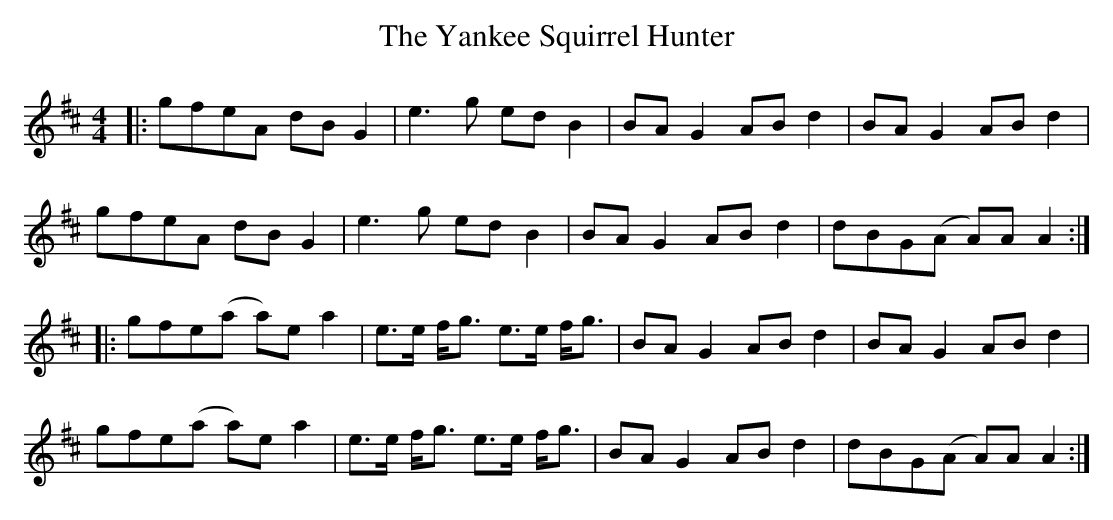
X:1
T:The Yankee Squirrel Hunter
M:4/4
L:1/8
K:Amix
|:gfeA dBG2|e3g edB2|BAG2 ABd2|BAG2 ABd2|
  gfeA dBG2|e3g edB2|BAG2 ABd2|dBG(A A)A A2:|
|:gfe(a a)ea2|e>e f<g e>e f<g|BAG2 ABd2|BAG2 ABd2|
  gfe(a a)ea2|e>e f<g e>e f<g|BAG2 ABd2|dBG(A A)A A2:|
